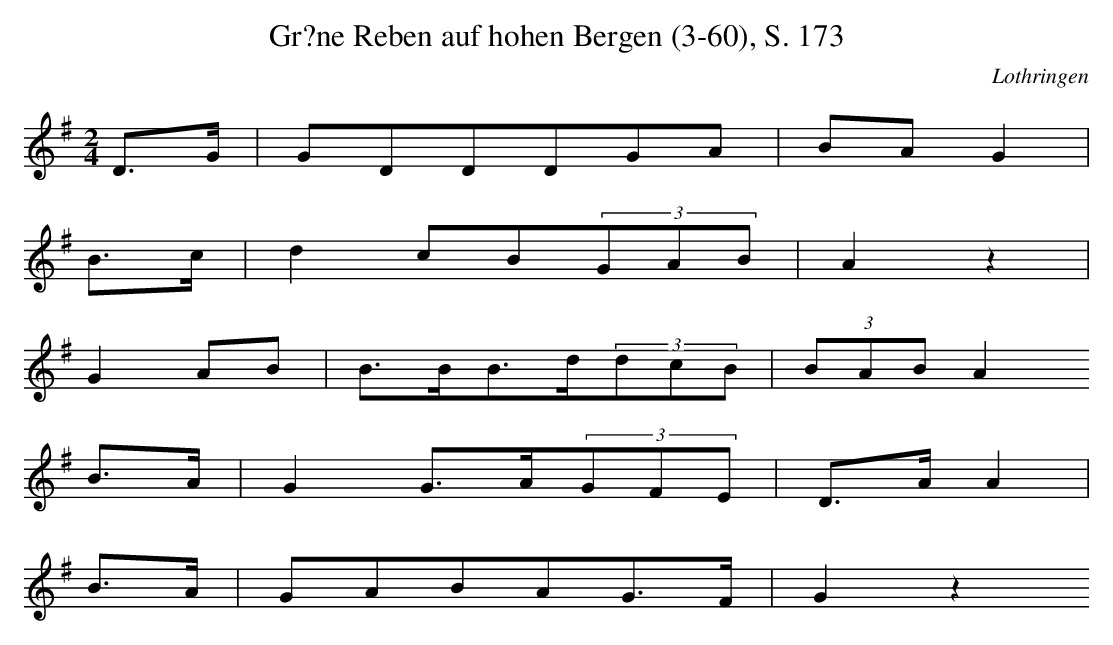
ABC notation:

X:1
T: Gr?ne Reben auf hohen Bergen (3-60), S. 173
O: Lothringen
M: 2/4
L: 1/16
K: G
D3G | G2D2D2D2G2A2 | B2A2G4 |
B3c | d4c2B2(3G2A2B2 | A4z4 |
G4A2B2 | B3BB3d(3d2c2B2 | (3B2A2B2A4
B3A | G4G3A(3G2F2E2 | D3AA4 |
B3A | G2A2B2A2G3F | G4z4
